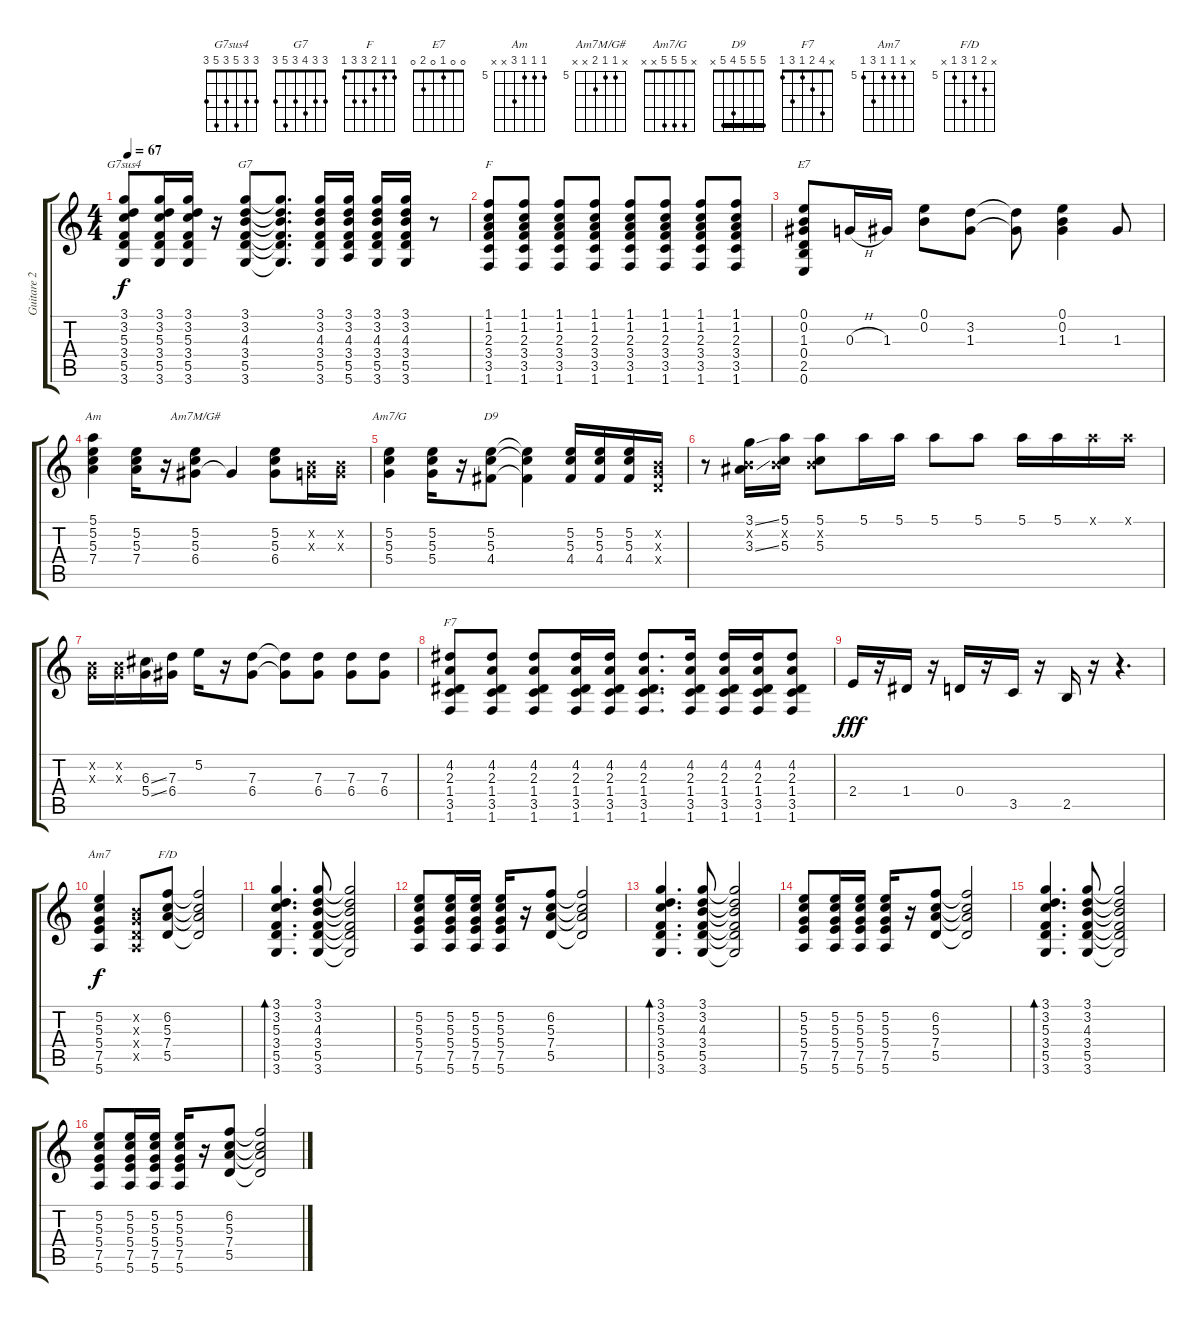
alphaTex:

\track ("Guitare 2" "Guitare 2") {instrument acousticguitarsteel}
\staff {score tabs}
\tuning (E4 B3 G3 D3 A2 E2) {hide}
\chord ("G7sus4" 3 3 5 3 5 3)
\chord ("G7" 3 3 4 3 5 3)
\chord ("F" 1 1 2 3 3 1)
\chord ("E7" 0 0 1 0 2 0)
\chord ("Am" 5 5 5 7 x x) {firstfret 5}
\chord ("Am7M/G#" x 5 5 6 x x) {firstfret 5}
\chord ("Am7/G" x 5 5 5 x x)
\chord ("D9" 5 5 5 4 5 x) {barre 5}
\chord ("F7" x 4 2 1 3 1)
\chord ("Am7" x 5 5 5 7 5) {firstfret 5}
\chord ("F/D" x 6 5 7 5 x) {firstfret 5}
\ts (4 4)
\tempo 67
\clef g2
\ks c
(3.1 3.2 5.3 3.4 5.5 3.6).8{ch "G7sus4" dy f} (3.1 3.2 5.3 3.4 5.5 3.6).16 (3.1 3.2 5.3 3.4 5.5 3.6).16 r.16 (3.1 3.2 4.3 3.4 5.5 3.6).8{ch "G7"} (3.1{t} 3.2{t} 4.3{t} 3.4{t} 5.5{t} 3.6{t}).8{d} (3.1 3.2 4.3 3.4 5.5 3.6).16 (3.1 3.2 4.3 3.4 5.5 5.6).16 (3.1 3.2 4.3 3.4 5.5 3.6).16 (3.1 3.2 4.3 3.4 5.5 3.6).16 r.8 |
(1.1 1.2 2.3 3.4 3.5 1.6).8{ch "F"} (1.1 1.2 2.3 3.4 3.5 1.6).8 (1.1 1.2 2.3 3.4 3.5 1.6).8 (1.1 1.2 2.3 3.4 3.5 1.6).8 (1.1 1.2 2.3 3.4 3.5 1.6).8 (1.1 1.2 2.3 3.4 3.5 1.6).8 (1.1 1.2 2.3 3.4 3.5 1.6).8 (1.1 1.2 2.3 3.4 3.5 1.6).8 |
(0.1 0.2 1.3 0.4 2.5 0.6).8{ch "E7"} 0.3{h}.16 1.3.16 (0.1 0.2).8 (3.2 1.3).8 (3.2{t} 1.3{t}).8 (0.1 0.2 1.3).4 1.3.8 |
(5.1 5.2 5.3 7.4).4{ch "Am"} (5.2 5.3 7.4).16 r.16 (5.2 5.3 6.4).8{ch "Am7M/G#"} 6.4{t}.4 (5.2 5.3 6.4).8 (0.2{x} 0.3{x}).16 (0.2{x} 0.3{x}).16 |
(5.2 5.3 5.4).4{ch "Am7/G"} (5.2 5.3 5.4).16 r.16 (5.2 5.3 4.4).8{ch "D9"} (5.2{t} 5.3{t} 4.4{t}).4 (5.2 5.3 4.4).16 (5.2 5.3 4.4).16 (5.2 5.3 4.4).16 (0.2{x} 0.3{x} 0.4{x}).16 |
r.8 (3.1{ss} 0.2{x} 3.3{ss}).16 (5.1 0.2{x} 5.3).16 (5.1 0.2{x} 5.3).8 5.1.16 5.1.16 5.1.8 5.1.8 5.1.16 5.1.16 5.1{x}.16 5.1{x}.16 |
(0.2{x} 0.3{x}).16 (0.2{x} 0.3{x}).16 (6.3{ss} 5.4{ss}).16 (7.3 6.4).16 5.2.16 r.16 (7.3 6.4).8 (7.3{t} 6.4{t}).8 (7.3 6.4).8 (7.3 6.4).8 (7.3 6.4).8 |
(4.2 2.3 1.4 3.5 1.6).8{ch "F7"} (4.2 2.3 1.4 3.5 1.6).8 (4.2 2.3 1.4 3.5 1.6).8 (4.2 2.3 1.4 3.5 1.6).16 (4.2 2.3 1.4 3.5 1.6).16 (4.2 2.3 1.4 3.5 1.6).8{d} (4.2 2.3 1.4 3.5 1.6).16 (4.2 2.3 1.4 3.5 1.6).16 (4.2 2.3 1.4 3.5 1.6).16 (4.2 2.3 1.4 3.5 1.6).8 |
2.4.16{dy fff} r.16 1.4.16 r.16 0.4.16 r.16 3.5.16 r.16 2.5.16 r.16 r.4{d} |
(5.2 5.3 5.4 7.5 5.6).4{ch "Am7" dy f} (0.2{x} 0.3{x} 0.4{x} 0.5{x}).8 (6.2 5.3 7.4 5.5).8{ch "F/D"} (6.2{t} 5.3{t} 7.4{t} 5.5{t}).2 |
(3.1 3.2 5.3 3.4 5.5 3.6).4{d bd 60} (3.1 3.2 4.3 3.4 5.5 3.6).8 (3.1{t} 3.2{t} 4.3{t} 3.4{t} 5.5{t} 3.6{t}).2 |
(5.2 5.3 5.4 7.5 5.6).8 (5.2 5.3 5.4 7.5 5.6).16 (5.2 5.3 5.4 7.5 5.6).16 (5.2 5.3 5.4 7.5 5.6).16 r.16 (6.2 5.3 7.4 5.5).8 (6.2{t} 5.3{t} 7.4{t} 5.5{t}).2 |
(3.1 3.2 5.3 3.4 5.5 3.6).4{d bd 60} (3.1 3.2 4.3 3.4 5.5 3.6).8 (3.1{t} 3.2{t} 4.3{t} 3.4{t} 5.5{t} 3.6{t}).2 |
(5.2 5.3 5.4 7.5 5.6).8 (5.2 5.3 5.4 7.5 5.6).16 (5.2 5.3 5.4 7.5 5.6).16 (5.2 5.3 5.4 7.5 5.6).16 r.16 (6.2 5.3 7.4 5.5).8 (6.2{t} 5.3{t} 7.4{t} 5.5{t}).2 |
(3.1 3.2 5.3 3.4 5.5 3.6).4{d bd 60} (3.1 3.2 4.3 3.4 5.5 3.6).8 (3.1{t} 3.2{t} 4.3{t} 3.4{t} 5.5{t} 3.6{t}).2 |
(5.2 5.3 5.4 7.5 5.6).8 (5.2 5.3 5.4 7.5 5.6).16 (5.2 5.3 5.4 7.5 5.6).16 (5.2 5.3 5.4 7.5 5.6).16 r.16 (6.2 5.3 7.4 5.5).8 (6.2{t} 5.3{t} 7.4{t} 5.5{t}).2
